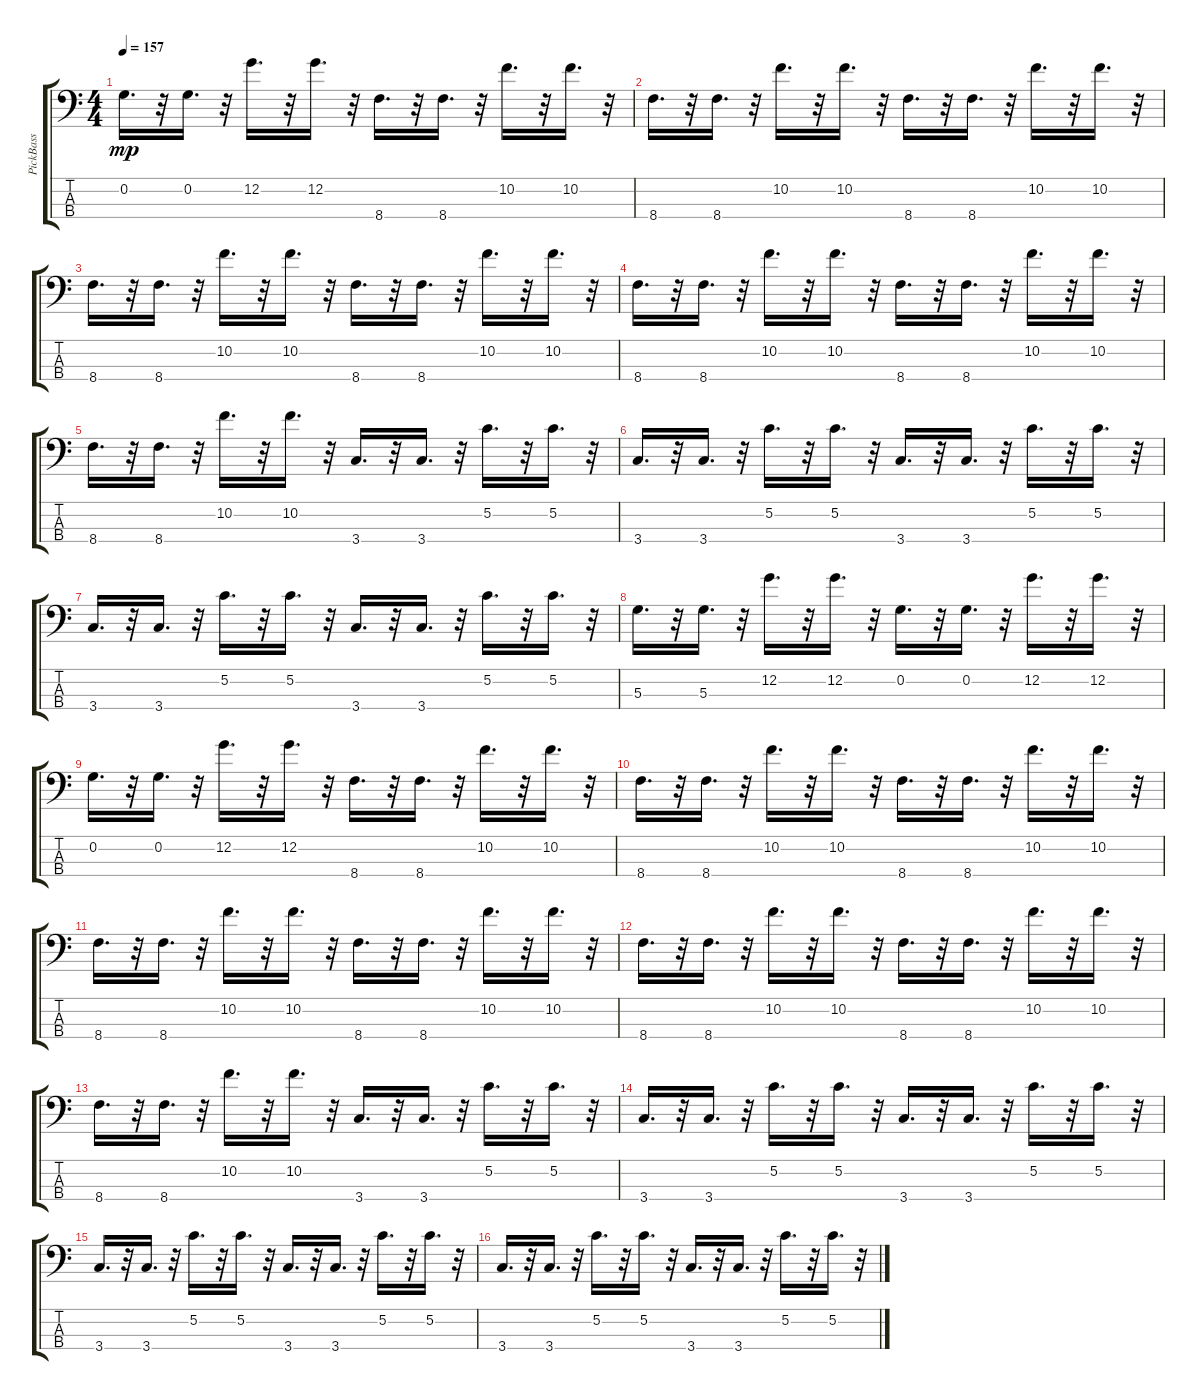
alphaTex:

\track ("PickBass            " "PickBass  ") {instrument electricbasspick}
\staff {score tabs}
\tuning (C-1 G2 D2 A1) {hide}
\ts (4 4)
\tempo 157
\clef f4
\ks c
0.2.16{d dy mp} r.32 0.2.16{d} r.32 12.2.16{d} r.32 12.2.16{d} r.32 8.4.16{d} r.32 8.4.16{d} r.32 10.2.16{d} r.32 10.2.16{d} r.32 |
8.4.16{d} r.32 8.4.16{d} r.32 10.2.16{d} r.32 10.2.16{d} r.32 8.4.16{d} r.32 8.4.16{d} r.32 10.2.16{d} r.32 10.2.16{d} r.32 |
8.4.16{d} r.32 8.4.16{d} r.32 10.2.16{d} r.32 10.2.16{d} r.32 8.4.16{d} r.32 8.4.16{d} r.32 10.2.16{d} r.32 10.2.16{d} r.32 |
8.4.16{d} r.32 8.4.16{d} r.32 10.2.16{d} r.32 10.2.16{d} r.32 8.4.16{d} r.32 8.4.16{d} r.32 10.2.16{d} r.32 10.2.16{d} r.32 |
8.4.16{d} r.32 8.4.16{d} r.32 10.2.16{d} r.32 10.2.16{d} r.32 3.4.16{d} r.32 3.4.16{d} r.32 5.2.16{d} r.32 5.2.16{d} r.32 |
3.4.16{d} r.32 3.4.16{d} r.32 5.2.16{d} r.32 5.2.16{d} r.32 3.4.16{d} r.32 3.4.16{d} r.32 5.2.16{d} r.32 5.2.16{d} r.32 |
3.4.16{d} r.32 3.4.16{d} r.32 5.2.16{d} r.32 5.2.16{d} r.32 3.4.16{d} r.32 3.4.16{d} r.32 5.2.16{d} r.32 5.2.16{d} r.32 |
5.3.16{d} r.32 5.3.16{d} r.32 12.2.16{d} r.32 12.2.16{d} r.32 0.2.16{d} r.32 0.2.16{d} r.32 12.2.16{d} r.32 12.2.16{d} r.32 |
0.2.16{d} r.32 0.2.16{d} r.32 12.2.16{d} r.32 12.2.16{d} r.32 8.4.16{d} r.32 8.4.16{d} r.32 10.2.16{d} r.32 10.2.16{d} r.32 |
8.4.16{d} r.32 8.4.16{d} r.32 10.2.16{d} r.32 10.2.16{d} r.32 8.4.16{d} r.32 8.4.16{d} r.32 10.2.16{d} r.32 10.2.16{d} r.32 |
8.4.16{d} r.32 8.4.16{d} r.32 10.2.16{d} r.32 10.2.16{d} r.32 8.4.16{d} r.32 8.4.16{d} r.32 10.2.16{d} r.32 10.2.16{d} r.32 |
8.4.16{d} r.32 8.4.16{d} r.32 10.2.16{d} r.32 10.2.16{d} r.32 8.4.16{d} r.32 8.4.16{d} r.32 10.2.16{d} r.32 10.2.16{d} r.32 |
8.4.16{d} r.32 8.4.16{d} r.32 10.2.16{d} r.32 10.2.16{d} r.32 3.4.16{d} r.32 3.4.16{d} r.32 5.2.16{d} r.32 5.2.16{d} r.32 |
3.4.16{d} r.32 3.4.16{d} r.32 5.2.16{d} r.32 5.2.16{d} r.32 3.4.16{d} r.32 3.4.16{d} r.32 5.2.16{d} r.32 5.2.16{d} r.32 |
3.4.16{d} r.32 3.4.16{d} r.32 5.2.16{d} r.32 5.2.16{d} r.32 3.4.16{d} r.32 3.4.16{d} r.32 5.2.16{d} r.32 5.2.16{d} r.32 |
3.4.16{d} r.32 3.4.16{d} r.32 5.2.16{d} r.32 5.2.16{d} r.32 3.4.16{d} r.32 3.4.16{d} r.32 5.2.16{d} r.32 5.2.16{d} r.32
